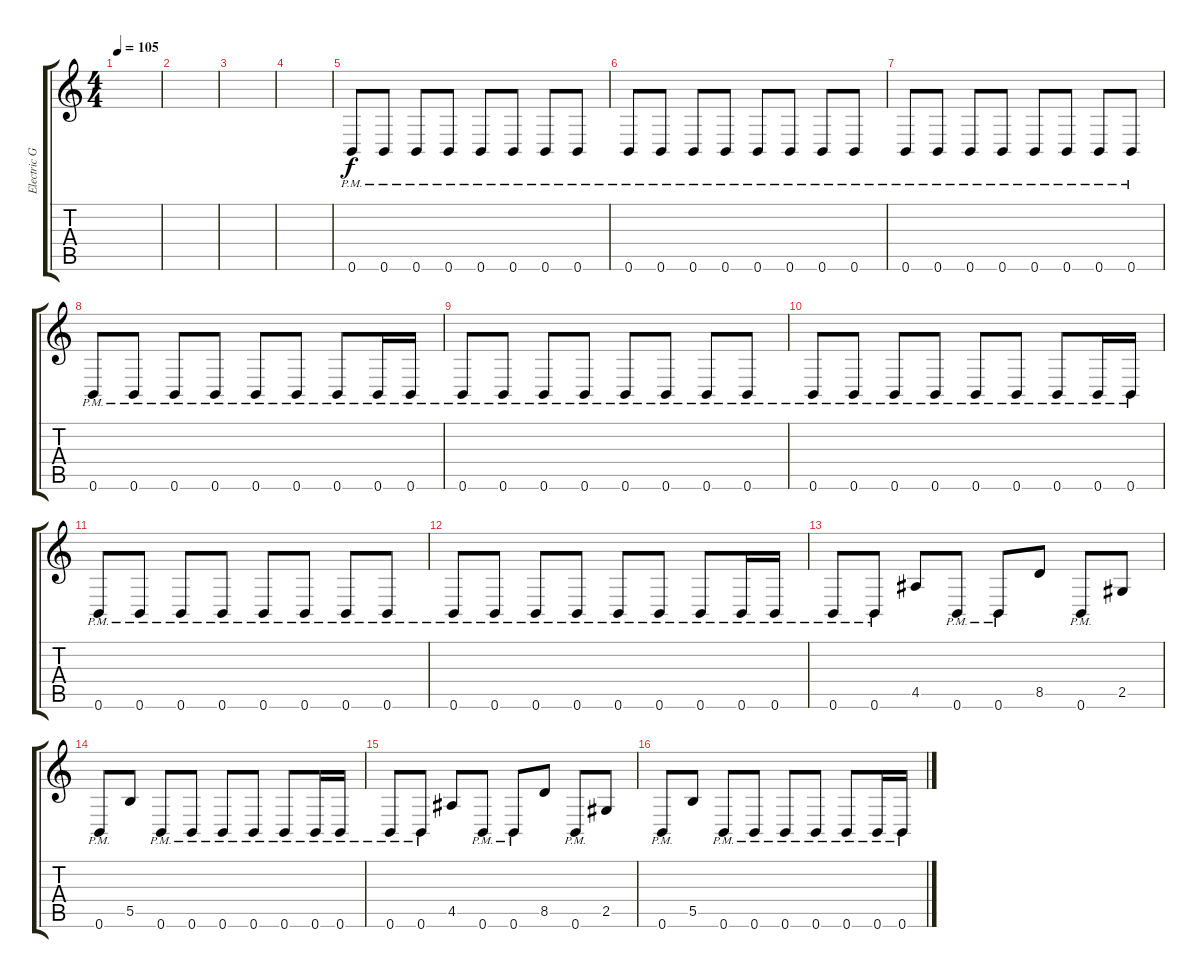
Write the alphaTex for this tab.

\track ("Electric Guitar" "Electric G") {instrument overdrivenguitar}
\staff {score tabs}
\tuning (Eb4 B3 Gb3 B2 Gb2 B1) {hide}
\ts (4 4)
\tempo 105
\clef g2
\ks c
|
|
|
|
0.6{pm}.8 0.6{pm}.8 0.6{pm}.8 0.6{pm}.8 0.6{pm}.8 0.6{pm}.8 0.6{pm}.8 0.6{pm}.8 |
0.6{pm}.8 0.6{pm}.8 0.6{pm}.8 0.6{pm}.8 0.6{pm}.8 0.6{pm}.8 0.6{pm}.8 0.6{pm}.8 |
0.6{pm}.8 0.6{pm}.8 0.6{pm}.8 0.6{pm}.8 0.6{pm}.8 0.6{pm}.8 0.6{pm}.8 0.6{pm}.8 |
0.6{pm}.8 0.6{pm}.8 0.6{pm}.8 0.6{pm}.8 0.6{pm}.8 0.6{pm}.8 0.6{pm}.8 0.6{pm}.16 0.6{pm}.16 |
0.6{pm}.8 0.6{pm}.8 0.6{pm}.8 0.6{pm}.8 0.6{pm}.8 0.6{pm}.8 0.6{pm}.8 0.6{pm}.8 |
0.6{pm}.8 0.6{pm}.8 0.6{pm}.8 0.6{pm}.8 0.6{pm}.8 0.6{pm}.8 0.6{pm}.8 0.6{pm}.16 0.6{pm}.16 |
0.6{pm}.8 0.6{pm}.8 0.6{pm}.8 0.6{pm}.8 0.6{pm}.8 0.6{pm}.8 0.6{pm}.8 0.6{pm}.8 |
0.6{pm}.8 0.6{pm}.8 0.6{pm}.8 0.6{pm}.8 0.6{pm}.8 0.6{pm}.8 0.6{pm}.8 0.6{pm}.16 0.6{pm}.16 |
0.6{pm}.8 0.6{pm}.8 4.5.8 0.6{pm}.8 0.6{pm}.8 8.5.8 0.6{pm}.8 2.5.8 |
0.6{pm}.8 5.5.8 0.6{pm}.8 0.6{pm}.8 0.6{pm}.8 0.6{pm}.8 0.6{pm}.8 0.6{pm}.16 0.6{pm}.16 |
0.6{pm}.8 0.6{pm}.8 4.5.8 0.6{pm}.8 0.6{pm}.8 8.5.8 0.6{pm}.8 2.5.8 |
0.6{pm}.8 5.5.8 0.6{pm}.8 0.6{pm}.8 0.6{pm}.8 0.6{pm}.8 0.6{pm}.8 0.6{pm}.16 0.6{pm}.16
